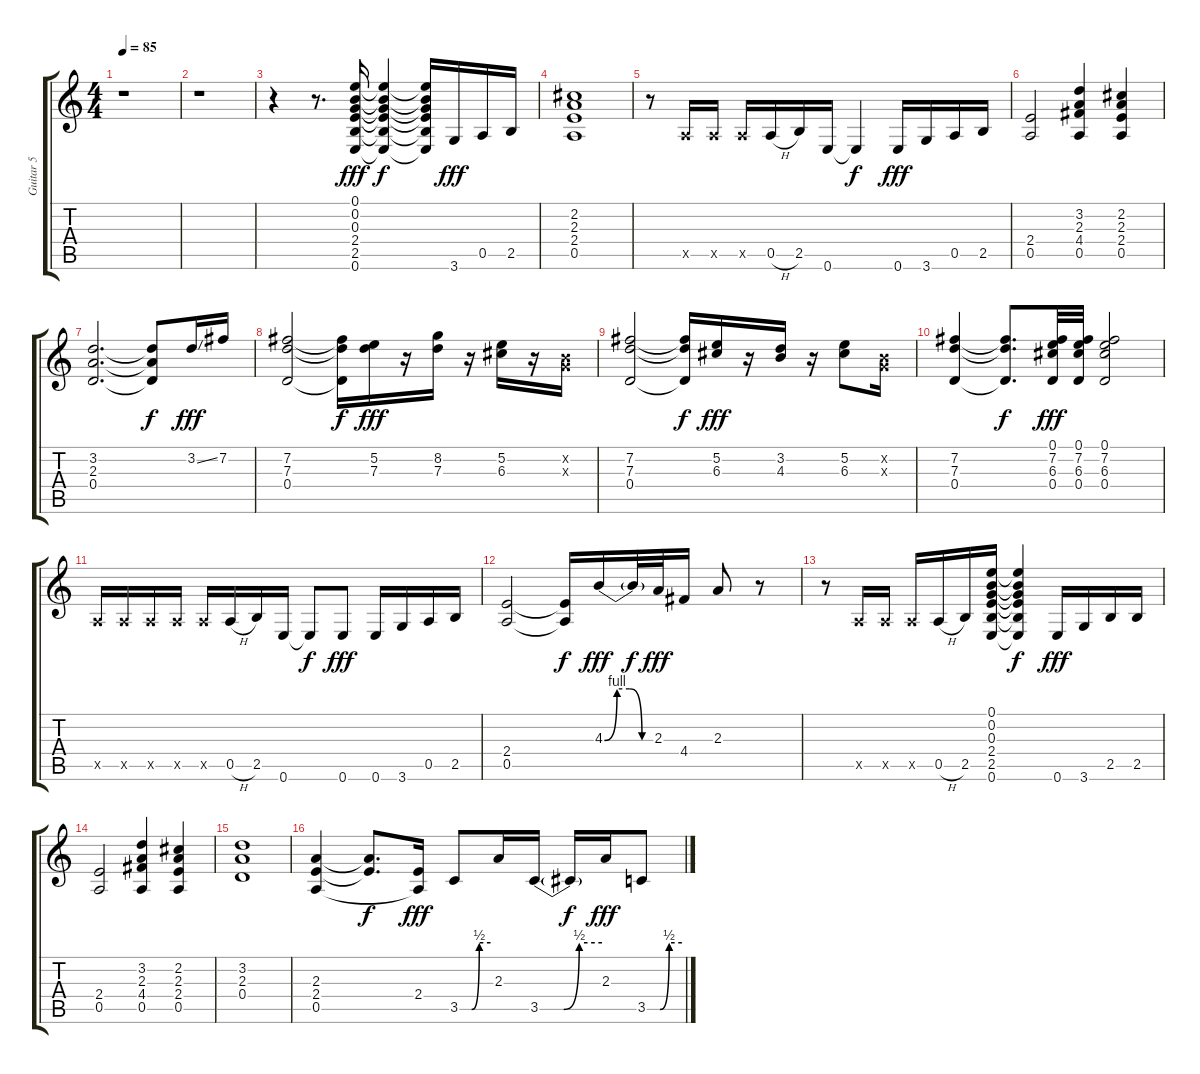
\track ("Guitar 5" "Guitar 5") {instrument distortionguitar}
\staff {score tabs}
\tuning (E4 B3 G3 D3 A2 E2) {hide}
\ts (4 4)
\tempo 85
\clef g2
\ks c
r.1{dy f} |
r.1 |
r.4 r.8{d} (0.1 0.2 0.3 2.4 2.5 0.6).16{dy fff} (0.1{t} 0.2{t} 0.3{t} 2.4{t} 2.5{t} 0.6{t}).4{dy f} (0.1{t} 0.2{t} 0.3{t} 2.4{t} 2.5{t} 0.6{t}).16 3.6.16{dy fff} 0.5.16 2.5.16 |
(2.2 2.3 2.4 0.5).1 |
r.8 0.5{x}.16 0.5{x}.16 0.5{x}.16 0.5{h}.16 2.5.16 0.6.16 0.6{t}.4{dy f} 0.6.16{dy fff} 3.6.16 0.5.16 2.5.16 |
(2.4 0.5).2 (3.2 2.3 4.4 0.5).4 (2.2 2.3 2.4 0.5).4 |
(3.2 2.3 0.4).2{d} (3.2{t} 2.3{t} 0.4{t}).8{dy f} 3.2{ss}.16{dy fff} 7.2.16 |
(7.2 7.3 0.4).2 (7.2{t} 7.3{t} 0.4{t}).16{dy f} (5.2 7.3).16{dy fff} r.16 (8.2 7.3).16 r.16 (5.2 6.3).16 r.16 (0.2{x} 0.3{x}).16 |
(7.2 7.3 0.4).2 (7.2{t} 7.3{t} 0.4{t}).16{dy f} (5.2 6.3).16{dy fff} r.16 (3.2 4.3).16 r.16 (5.2 6.3).8 (0.2{x} 0.3{x}).16 |
(7.2 7.3 0.4).4 (7.2{t} 7.3{t} 0.4{t}).8{d dy f} (0.1 7.2 6.3 0.4).32{dy fff} (0.1 7.2 6.3 0.4).32 (0.1 7.2 6.3 0.4).2 |
0.5{x}.16 0.5{x}.16 0.5{x}.16 0.5{x}.16 0.5{x}.16 0.5{h}.16 2.5.16 0.6.16 0.6{t}.8{dy f} 0.6.8{dy fff} 0.6.16 3.6.16 0.5.16 2.5.16 |
(2.4 0.5).2 (2.4{t} 0.5{t}).16{dy f} 4.3{be (custom 0 0 15 4 30 4 45 0 60 0)}.16{dy fff} 4.3{t}.32{dy f} 2.3.32{dy fff} 4.4.16 2.3.8 r.8 |
r.8 0.5{x}.16 0.5{x}.16 0.5{x}.16 0.5{h}.16 2.5.16 (0.1 0.2 0.3 2.4 2.5 0.6).16 (0.1{t} 0.2{t} 0.3{t} 2.4{t} 2.5{t} 0.6{t}).4{dy f} 0.6.16{dy fff} 3.6.16 2.5.16 2.5.16 |
(2.4 0.5).2 (3.2 2.3 4.4 0.5).4 (2.2 2.3 2.4 0.5).4 |
(3.2 2.3 0.4).1 |
(2.3 2.4 0.5).4 (2.3{t} 2.4{t}).8{d dy f} (2.4 0.5{t}).16{dy fff} 3.5{be (custom 0 0 23 0 38 2 60 2)}.8 2.3.16 3.5{be (custom 0 0 23 0 38 2 60 2)}.16 3.5{t}.16{dy f} 2.3.16{dy fff} 3.5{be (custom 0 0 22 0 38 2 60 2)}.8
